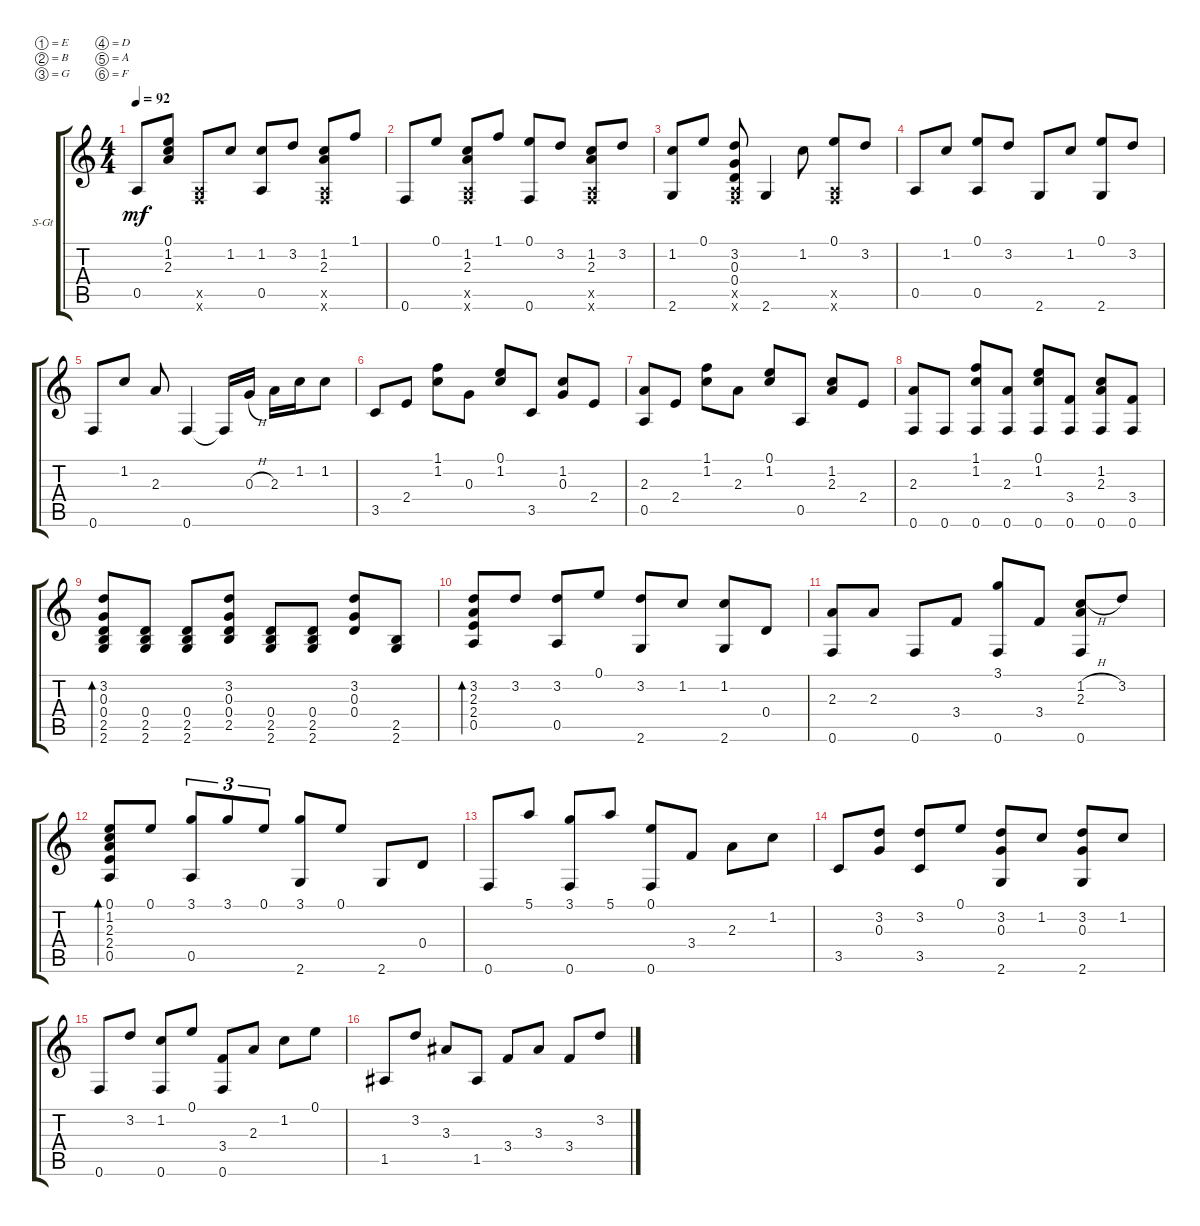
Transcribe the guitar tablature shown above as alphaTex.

\defaultSystemsLayout 4
\bracketExtendMode groupsimilarinstruments
\firstSystemTrackNameOrientation horizontal
\otherSystemsTrackNameOrientation horizontal
\track ("Steel Guitar" "S-Gt") {instrument acousticguitarsteel}
\staff {score tabs}
\tuning (E4 B3 G3 D3 A2 F2)
\ts (4 4)
\tempo 92
\clef g2
\ks c
0.5.8{dy mf} (0.1 1.2 2.3).8 (0.6{x} 0.5{x}).8 1.2.8 (1.2 0.5).8 3.2.8 (1.2 0.6{x} 0.5{x} 2.3).8 1.1.8 |
0.6.8 0.1.8 (1.2 0.6{x} 0.5{x} 2.3).8 1.1.8 (0.1 0.6).8 3.2.8 (1.2 2.3 0.6{x} 0.5{x}).8 3.2.8 |
(2.6 1.2).8 0.1.8 (3.2 0.6{x} 0.5{x} 0.3 0.4).8 2.6.4 1.2.8 (0.1 0.6{x} 0.5{x}).8 3.2.8 |
0.5.8 1.2.8 (0.1 0.5).8 3.2.8 2.6.8 1.2.8 (0.1 2.6).8 3.2.8 |
0.6.8 1.2.8 2.3.8 0.6.4 0.6{t}.16 0.3{h}.16 2.3.16 1.2.16 1.2.8 |
3.5.8 2.4.8 (1.1 1.2).8 0.3.8 (0.1 1.2).8 3.5.8 (1.2 0.3).8 2.4.8 |
(2.3 0.5).8 2.4.8 (1.1 1.2).8 2.3.8 (0.1 1.2).8 0.5.8 (1.2 2.3).8 2.4.8 |
(2.3 0.6).8 0.6.8 (1.1 0.6 1.2).8 (2.3 0.6).8 (0.1 0.6 1.2).8 (3.4 0.6).8 (1.2 0.6 2.3).8 (3.4 0.6).8 |
(3.2 2.6 0.3 0.4 2.5).8{bd 119} (2.6 2.5 0.4).8 (2.6 2.5 0.4).8 (3.2 0.3 0.4 2.5).8 (2.6 2.5 0.4).8 (2.6 2.5 0.4).8 (3.2 0.3 0.4).8 (2.5 2.6).8 |
(0.5 2.4 2.3 3.2).8{bd 118} 3.2.8 (3.2 0.5).8 0.1.8 (3.2 2.6).8 1.2.8 (1.2 2.6).8 0.4.8 |
(2.3 0.6).8 2.3.8 0.6.8 3.4.8 (3.1 0.6).8 3.4.8 (1.2{h} 2.3 0.6).8 3.2.8 |
(0.1 1.2 2.3 2.4 0.5).8{bd 117} 0.1.8 (3.1 0.5).8{tu (3 2)} 3.1.8{tu (3 2)} 0.1.8{tu (3 2)} (3.1 2.6).8 0.1.8 2.6.8 0.4.8 |
0.6.8 5.1.8 (3.1 0.6).8 5.1.8 (0.1 0.6).8 3.4.8 2.3.8 1.2.8 |
3.5.8 (3.2 0.3).8 (3.2 3.5).8 0.1.8 (3.2 2.6 0.3).8 1.2.8 (3.2 2.6 0.3).8 1.2.8 |
0.6.8 3.2.8 (1.2 0.6).8 0.1.8 (3.4 0.6).8 2.3.8 1.2.8 0.1.8 |
1.5.8 3.2.8 3.3.8 1.5.8 3.4.8 3.3.8 3.4.8 3.2.8
